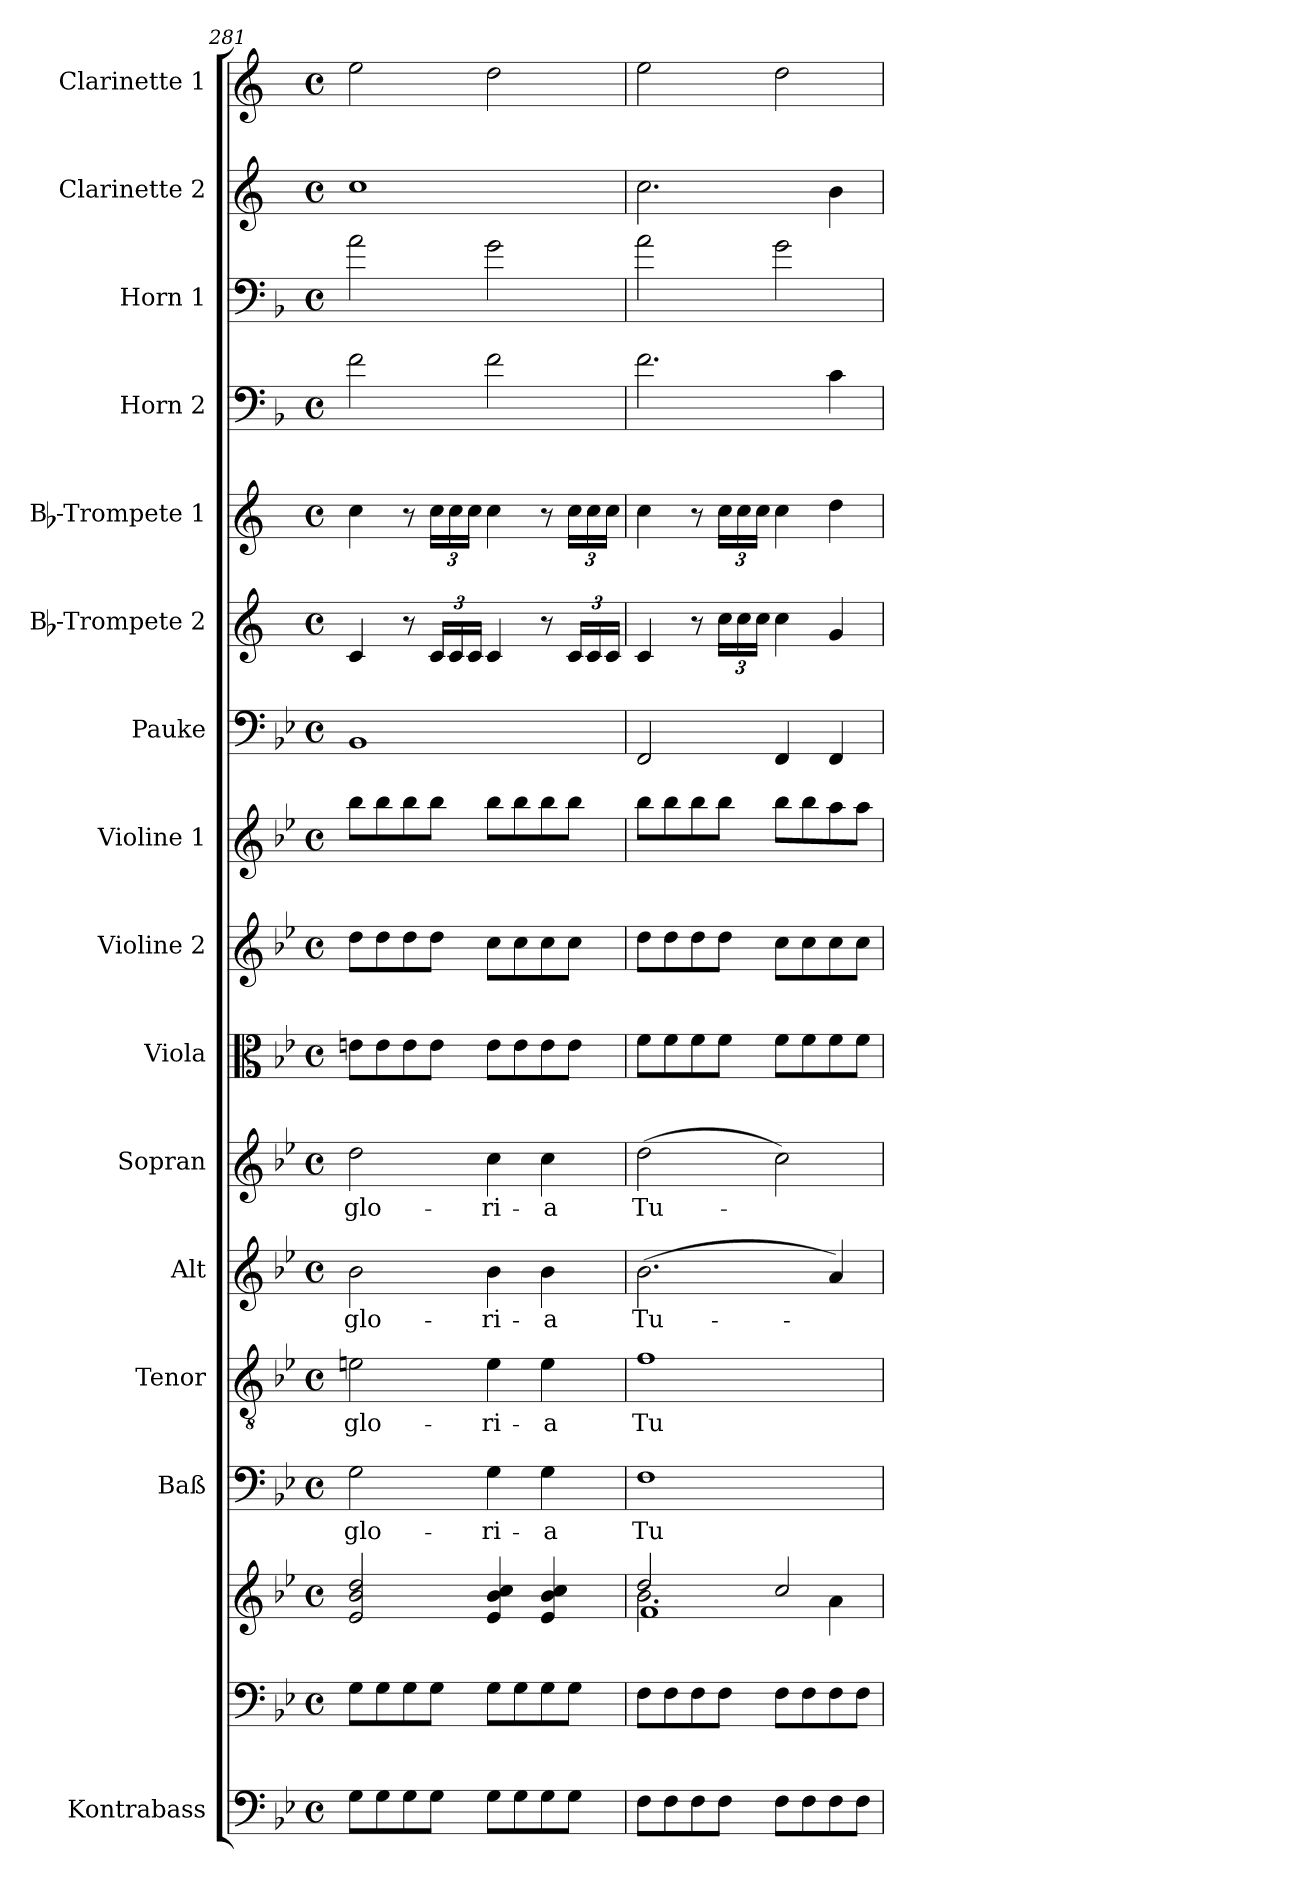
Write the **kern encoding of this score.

**kern	**kern	**kern	**kern	**text	**kern	**text	**kern	**text	**kern	**text	**kern	**kern	**kern	**kern	**kern	**kern	**kern	**kern	**kern	**kern
*part16	*part15	*part15	*part14	*part14	*part13	*part13	*part12	*part12	*part11	*part11	*part10	*part9	*part8	*part7	*part6	*part5	*part4	*part3	*part2	*part1
*staff17	*staff16	*staff15	*staff14	*staff14	*staff13	*staff13	*staff12	*staff12	*staff11	*staff11	*staff10	*staff9	*staff8	*staff7	*staff6	*staff5	*staff4	*staff3	*staff2	*staff1
*I"Kontrabass	*	*	*I"Baß	*	*I"Tenor	*	*I"Alt	*	*I"Sopran	*	*I"Viola	*I"Violine 2	*I"Violine 1	*I"Pauke	*I"Bb-Trompete 2	*I"Bb-Trompete 1	*I"Horn 2	*I"Horn 1	*I"Clarinette 2	*I"Clarinette 1
*I'Kb.	*	*	*I'Baß	*	*I'Ten	*	*I'Alt	*	*I'Sop	*	*I'Vla.	*I'Vln. 2	*I'Vln. 1	*I'Pk.	*I'Bb Trp. 2	*I'Bb Trp. 1	*I'Hrn. 2	*I'Hrn. 1	*I'Cl. 2	*I'Cl. 1
*clefF4	*clefF4	*clefG2	*clefF4	*	*clefGv2	*	*clefG2	*	*clefG2	*	*clefC3	*clefG2	*clefG2	*clefF4	*clefG2	*clefG2	*clefF4	*clefF4	*clefG2	*clefG2
*ITrd7c12	*	*	*	*	*	*	*	*	*	*	*	*	*	*	*ITrd1c2	*ITrd1c2	*ITrd4c7	*ITrd4c7	*ITrd1c2	*ITrd1c2
*k[b-e-]	*k[b-e-]	*k[b-e-]	*k[b-e-]	*	*k[b-e-]	*	*k[b-e-]	*	*k[b-e-]	*	*k[b-e-]	*k[b-e-]	*k[b-e-]	*k[b-e-]	*k[b-e-]	*k[b-e-]	*k[b-e-]	*k[b-e-]	*k[b-e-]	*k[b-e-]
*B-:	*B-:	*B-:	*B-:	*	*B-:	*	*B-:	*	*B-:	*	*B-:	*B-:	*B-:	*B-:	*B-:	*B-:	*B-:	*B-:	*B-:	*B-:
*M4/4	*M4/4	*M4/4	*M4/4	*	*M4/4	*	*M4/4	*	*M4/4	*	*M4/4	*M4/4	*M4/4	*M4/4	*M4/4	*M4/4	*M4/4	*M4/4	*M4/4	*M4/4
*met(c)	*met(c)	*met(c)	*met(c)	*	*met(c)	*	*met(c)	*	*met(c)	*	*met(c)	*met(c)	*met(c)	*met(c)	*met(c)	*met(c)	*met(c)	*met(c)	*met(c)	*met(c)
=281	=281	=281	=281	=281	=281	=281	=281	=281	=281	=281	=281	=281	=281	=281	=281	=281	=281	=281	=281	=281
!	!	!	!	!LO:LY:b	!	!LO:LY:b	!	!LO:LY:b	!	!LO:LY:b	!	!	!	!	!	!	!	!	!	!
8GG\L	8G\L	2e-/ 2b-/ 2dd/	2G\	glo-	2en\	glo-	2b-\	glo-	2dd\	glo-	8en\L	8dd\L	8bb-\L	1BB-	4B-/	4b-\	2B-\	2d\	1b-	2dd\
8GG\	8G\	.	.	.	.	.	.	.	.	.	8e\	8dd\	8bb-\	.	.	.	.	.	.	.
8GG\	8G\	.	.	.	.	.	.	.	.	.	8e\	8dd\	8bb-\	.	8r	8r	.	.	.	.
8GG\J	8G\J	.	.	.	.	.	.	.	.	.	8e\J	8dd\J	8bb-\J	.	24B-/LL	24b-\LL	.	.	.	.
.	.	.	.	.	.	.	.	.	.	.	.	.	.	.	24B-/	24b-\	.	.	.	.
.	.	.	.	.	.	.	.	.	.	.	.	.	.	.	24B-/JJ	24b-\JJ	.	.	.	.
!	!	!	!	!LO:LY:b	!	!LO:LY:b	!	!LO:LY:b	!	!LO:LY:b	!	!	!	!	!	!	!	!	!	!
8GG\L	8G\L	4e-/ 4b-/ 4cc/	4G\	-ri-	4e\	-ri-	4b-\	-ri-	4cc\	-ri-	8e\L	8cc\L	8bb-\L	.	4B-/	4b-\	2B-\	2c\	.	2cc\
8GG\	8G\	.	.	.	.	.	.	.	.	.	8e\	8cc\	8bb-\	.	.	.	.	.	.	.
!	!	!	!	!LO:LY:b	!	!LO:LY:b	!	!LO:LY:b	!	!LO:LY:b	!	!	!	!	!	!	!	!	!	!
8GG\	8G\	4e-/ 4b-/ 4cc/	4G\	-a	4e\	-a	4b-\	-a	4cc\	-a	8e\	8cc\	8bb-\	.	8r	8r	.	.	.	.
8GG\J	8G\J	.	.	.	.	.	.	.	.	.	8e\J	8cc\J	8bb-\J	.	24B-/LL	24b-\LL	.	.	.	.
.	.	.	.	.	.	.	.	.	.	.	.	.	.	.	24B-/	24b-\	.	.	.	.
.	.	.	.	.	.	.	.	.	.	.	.	.	.	.	24B-/JJ	24b-\JJ	.	.	.	.
=282	=282	=282	=282	=282	=282	=282	=282	=282	=282	=282	=282	=282	=282	=282	=282	=282	=282	=282	=282	=282
*	*	*^	*	*	*	*	*	*	*	*	*	*	*	*	*	*	*	*	*	*
*	*	*	*^	*	*	*	*	*	*	*	*	*	*	*	*	*	*	*	*	*	*
!	!	!	!	!	!	!LO:LY:b	!	!LO:LY:b	!	!LO:LY:b	!	!LO:LY:b	!	!	!	!	!	!	!	!	!	!
8FF\L	8F\L	2dd/	2.b-\	1f	1F	Tu-	1f	Tu-	(>2.b-\	Tu-	(>2dd\	Tu-	8f\L	8dd\L	8bb-\L	2FF/	4B-/	4b-\	2.B-\	2d\	2.b-\	2dd\
8FF\	8F\	.	.	.	.	.	.	.	.	.	.	.	8f\	8dd\	8bb-\	.	.	.	.	.	.	.
8FF\	8F\	.	.	.	.	.	.	.	.	.	.	.	8f\	8dd\	8bb-\	.	8r	8r	.	.	.	.
8FF\J	8F\J	.	.	.	.	.	.	.	.	.	.	.	8f\J	8dd\J	8bb-\J	.	24b-\LL	24b-\LL	.	.	.	.
.	.	.	.	.	.	.	.	.	.	.	.	.	.	.	.	.	24b-\	24b-\	.	.	.	.
.	.	.	.	.	.	.	.	.	.	.	.	.	.	.	.	.	24b-\JJ	24b-\JJ	.	.	.	.
8FF\L	8F\L	2cc/	.	.	.	.	.	.	.	.	2cc\)	.	8f\L	8cc\L	8bb-\L	4FF/	4b-\	4b-\	.	2c\	.	2cc\
8FF\	8F\	.	.	.	.	.	.	.	.	.	.	.	8f\	8cc\	8bb-\	.	.	.	.	.	.	.
8FF\	8F\	.	4a\	.	.	.	.	.	4a/)	.	.	.	8f\	8cc\	8aa\	4FF/	4f/	4cc\	4F\	.	4a\	.
8FF\J	8F\J	.	.	.	.	.	.	.	.	.	.	.	8f\J	8cc\J	8aa\J	.	.	.	.	.	.	.
*	*	*v	*v	*v	*	*	*	*	*	*	*	*	*	*	*	*	*	*	*	*	*	*
=	=	=	=	=	=	=	=	=	=	=	=	=	=	=	=	=	=	=	=	=
*-	*-	*-	*-	*-	*-	*-	*-	*-	*-	*-	*-	*-	*-	*-	*-	*-	*-	*-	*-	*-
